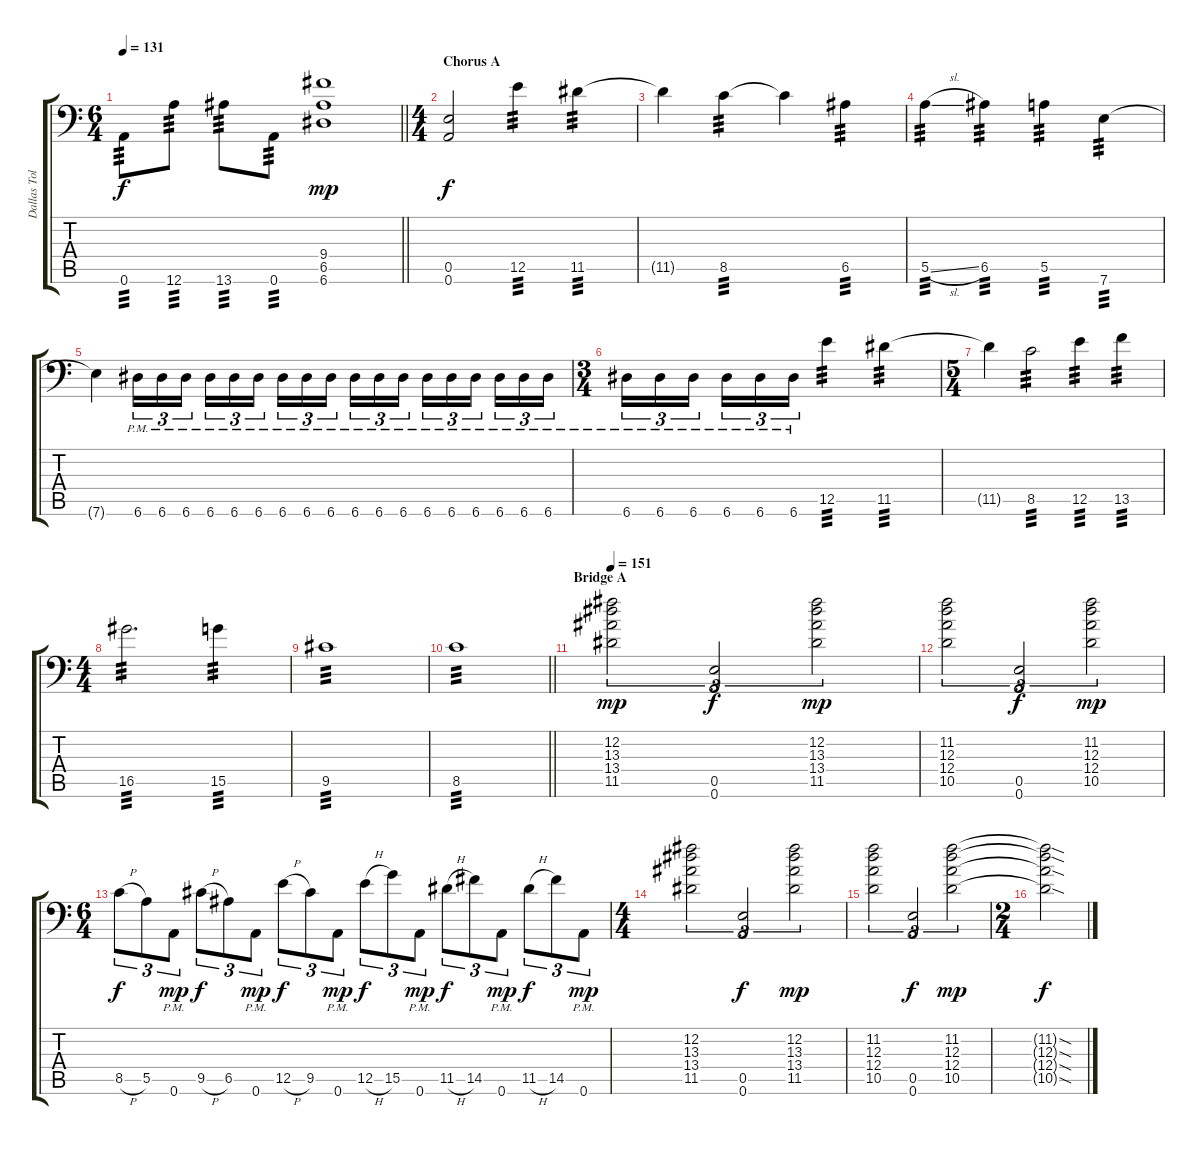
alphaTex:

\track ("Dallas Toler-Wade" "Dallas Tol") {instrument distortionguitar}
\staff {score tabs}
\tuning (B3 Gb3 D3 A2 E2 A1) {hide}
\ts (6 4)
\tempo 131
\clef f4
\barLineRight lightlight
\ks c
0.6.8{tp 3 dy f} 12.6.8{tp 3} 13.6.8{tp 3} 0.6.8{tp 3} (9.4 6.5 6.6).1{dy mp} |
\ts (4 4)
\section ("" "Chorus A")
(0.5 0.6).2{dy f} 12.5.4{tp 3} 11.5.4{tp 3} |
11.5{t}.4 8.5.4{tp 3} 8.5{t}.4 6.5.4{tp 3} |
5.5{sl}.4{tp 3} 6.5.4{tp 3} 5.5.4{tp 3} 7.6.4{tp 3} |
7.6{t}.4 6.6{pm}.16{tu (3 2)} 6.6{pm}.16{tu (3 2)} 6.6{pm}.16{tu (3 2) beam splitsecondary} 6.6{pm}.16{tu (3 2)} 6.6{pm}.16{tu (3 2)} 6.6{pm}.16{tu (3 2)} 6.6{pm}.16{tu (3 2)} 6.6{pm}.16{tu (3 2)} 6.6{pm}.16{tu (3 2) beam splitsecondary} 6.6{pm}.16{tu (3 2)} 6.6{pm}.16{tu (3 2)} 6.6{pm}.16{tu (3 2)} 6.6{pm}.16{tu (3 2)} 6.6{pm}.16{tu (3 2)} 6.6{pm}.16{tu (3 2) beam splitsecondary} 6.6{pm}.16{tu (3 2)} 6.6{pm}.16{tu (3 2)} 6.6{pm}.16{tu (3 2)} |
\ts (3 4)
6.6{pm}.16{tu (3 2)} 6.6{pm}.16{tu (3 2)} 6.6{pm}.16{tu (3 2) beam splitsecondary} 6.6{pm}.16{tu (3 2)} 6.6{pm}.16{tu (3 2)} 6.6{pm}.16{tu (3 2)} 12.5.4{tp 3} 11.5.4{tp 3} |
\ts (5 4)
11.5{t}.4 8.5.2{tp 3} 12.5.4{tp 3} 13.5.4{tp 3} |
\ts (4 4)
16.5.2{d tp 3} 15.5.4{tp 3} |
9.5.1{tp 3} |
\barLineRight lightlight
8.5.1{tp 3} |
\section ("" "Bridge A")
\tempo 151
(12.2 13.3 13.4 11.5).2{tu (3 2) dy mp} (0.5 0.6).2{tu (3 2) dy f} (12.2 13.3 13.4 11.5).2{tu (3 2) dy mp} |
(11.2 12.3 12.4 10.5).2{tu (3 2)} (0.5 0.6).2{tu (3 2) dy f} (11.2 12.3 12.4 10.5).2{tu (3 2) dy mp} |
\ts (6 4)
8.5{h}.8{tu (3 2) dy f} 5.5.8{tu (3 2)} 0.6{pm}.8{tu (3 2) dy mp} 9.5{h}.8{tu (3 2) dy f} 6.5.8{tu (3 2)} 0.6{pm}.8{tu (3 2) dy mp} 12.5{h}.8{tu (3 2) dy f} 9.5.8{tu (3 2)} 0.6{pm}.8{tu (3 2) dy mp} 12.5{h}.8{tu (3 2) dy f} 15.5.8{tu (3 2)} 0.6{pm}.8{tu (3 2) dy mp} 11.5{h}.8{tu (3 2) dy f} 14.5.8{tu (3 2)} 0.6{pm}.8{tu (3 2) dy mp} 11.5{h}.8{tu (3 2) dy f} 14.5.8{tu (3 2)} 0.6{pm}.8{tu (3 2) dy mp} |
\ts (4 4)
(12.2 13.3 13.4 11.5).2{tu (3 2)} (0.5 0.6).2{tu (3 2) dy f} (12.2 13.3 13.4 11.5).2{tu (3 2) dy mp} |
(11.2 12.3 12.4 10.5).2{tu (3 2)} (0.5 0.6).2{tu (3 2) dy f} (11.2 12.3 12.4 10.5).2{tu (3 2) dy mp} |
\ts (2 4)
(11.2{sod t} 12.3{sod t} 12.4{sod t} 10.5{sod t}).2{dy f}
